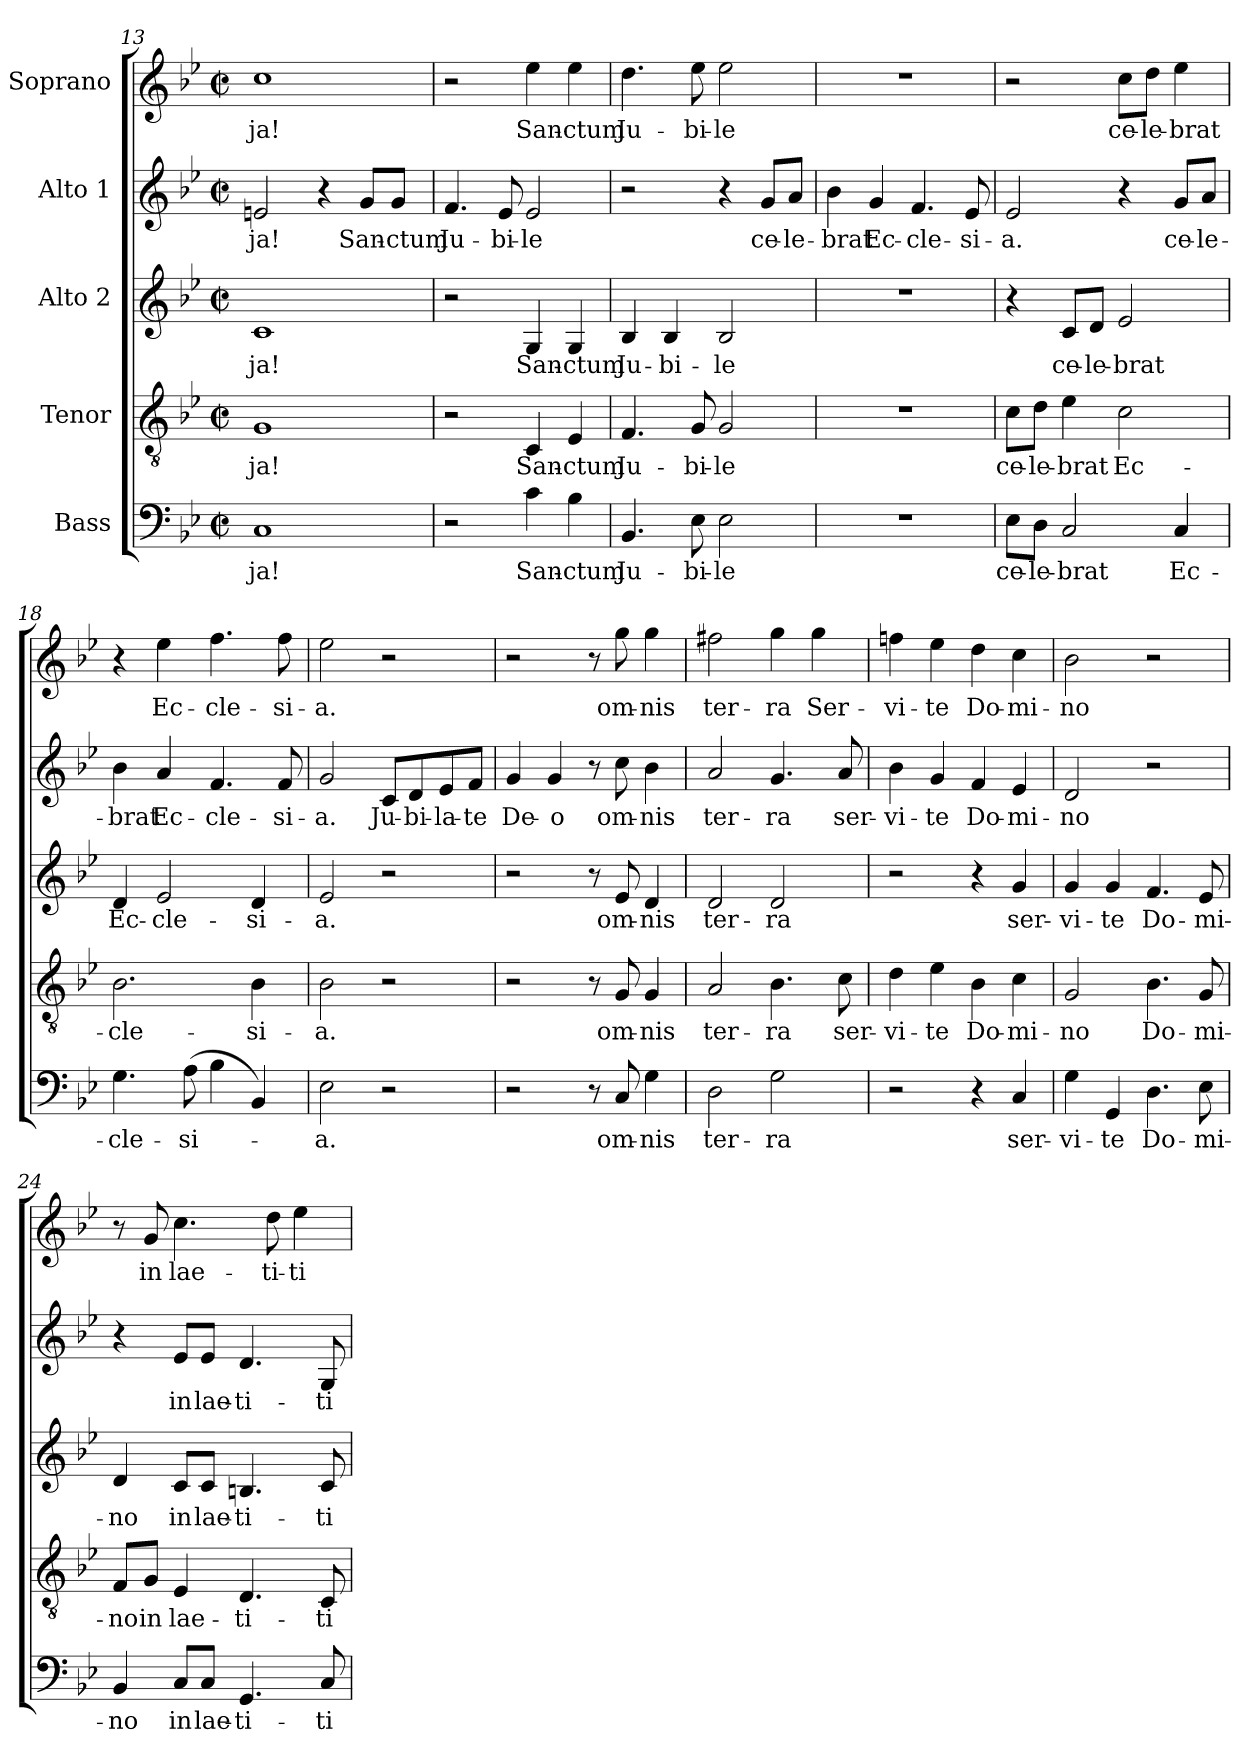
**kern	**text	**kern	**text	**kern	**text	**kern	**text	**kern	**text
*part5	*part5	*part4	*part4	*part3	*part3	*part2	*part2	*part1	*part1
*staff5	*staff5	*staff4	*staff4	*staff3	*staff3	*staff2	*staff2	*staff1	*staff1
*I"Bass	*	*I"Tenor	*	*I"Alto 2	*	*I"Alto 1	*	*I"Soprano	*
*clefF4	*	*clefGv2	*	*clefG2	*	*clefG2	*	*clefG2	*
*k[b-e-]	*	*k[b-e-]	*	*k[b-e-]	*	*k[b-e-]	*	*k[b-e-]	*
*B-:	*	*B-:	*	*B-:	*	*B-:	*	*B-:	*
*M2/2	*	*M2/2	*	*M2/2	*	*M2/2	*	*M2/2	*
*met(c|)	*	*met(c|)	*	*met(c|)	*	*met(c|)	*	*met(c|)	*
=13	=13	=13	=13	=13	=13	=13	=13	=13	=13
1C	-ja!	1G	-ja!	1c	-ja!	2en/	-ja!	1cc	-ja!
.	.	.	.	.	.	4r	.	.	.
.	.	.	.	.	.	8g/L	San-	.	.
.	.	.	.	.	.	8g/J	-ctum	.	.
=14	=14	=14	=14	=14	=14	=14	=14	=14	=14
2r	.	2r	.	2r	.	4.f/	Ju-	2r	.
.	.	.	.	.	.	8e-/	-bi-	.	.
4c\	San-	4C/	San-	4G/	San-	2e-/	-le	4ee-\	San-
4B-\	-ctum	4E-/	-ctum	4G/	-ctum	.	.	4ee-\	-ctum
=15	=15	=15	=15	=15	=15	=15	=15	=15	=15
4.BB-/	Ju-	4.F/	-Ju-	4B-/	Ju-	2r	.	4.dd\	Ju-
.	.	.	.	4B-/	-bi-	.	.	.	.
8E-\	-bi-	8G/	-bi-	.	.	.	.	8ee-\	-bi-
2E-\	-le	2G/	le	2B-/	-le	4r	.	2ee-\	-le
.	.	.	.	.	.	8g/L	ce-	.	.
.	.	.	.	.	.	8a/J	-le-	.	.
=16	=16	=16	=16	=16	=16	=16	=16	=16	=16
1r	.	1r	.	1r	.	4b-\	-brat	1r	.
.	.	.	.	.	.	4g/	Ec-	.	.
.	.	.	.	.	.	4.f/	-cle-	.	.
.	.	.	.	.	.	8e-/	-si-	.	.
=17	=17	=17	=17	=17	=17	=17	=17	=17	=17
8E-\L	ce-	8c\L	ce-	4r	.	2e-/	-a.	2r	.
8D\J	-le-	8d\J	-le-	.	.	.	.	.	.
2C/	-brat	4e-\	-brat	8c/L	ce-	.	.	.	.
.	.	.	.	8d/J	-le-	.	.	.	.
.	.	2c\	Ec-	2e-/	-brat	4r	.	8cc\L	ce-
.	.	.	.	.	.	.	.	8dd\J	-le-
4C/	Ec-	.	.	.	.	8g/L	ce-	4ee-\	-brat
.	.	.	.	.	.	8a/J	-le-	.	.
!!LO:LB:g=z
=18	=18	=18	=18	=18	=18	=18	=18	=18	=18
4.G\	-cle-	2.B-\	-cle-	4d/	Ec-	4b-\	-brat	4r	.
.	.	.	.	2e-/	-cle-	4a/	Ec-	4ee-\	Ec-
(8A\	-si-	.	.	.	.	.	.	.	.
4B-\	.	.	.	.	.	4.f/	-cle-	4.ff\	-cle-
4BB-/)	.	4B-\	-si-	4d/	-si-	.	.	.	.
.	.	.	.	.	.	8f/	-si-	8ff\	-si-
=19	=19	=19	=19	=19	=19	=19	=19	=19	=19
2E-\	-a.	2B-\	-a.	2e-/	-a.	2g/	-a.	2ee-\	-a.
2r	.	2r	.	2r	.	8c/L	Ju-	2r	.
.	.	.	.	.	.	8d/	-bi-	.	.
.	.	.	.	.	.	8e-/	-la-	.	.
.	.	.	.	.	.	8f/J	-te	.	.
=20	=20	=20	=20	=20	=20	=20	=20	=20	=20
2r	.	2r	.	2r	.	4g/	De-	2r	.
.	.	.	.	.	.	4g/	-o	.	.
8r	.	8r	.	8r	.	8r	.	8r	.
8C/	om-	8G/	om-	8e-/	om-	8cc\	om-	8gg\	om-
4G\	-nis	4G/	-nis	4d/	-nis	4b-\	-nis	4gg\	-nis
=21	=21	=21	=21	=21	=21	=21	=21	=21	=21
2D\	ter-	2A/	ter-	2d/	ter-	2a/	ter-	2ff#X\	ter-
2G\	-ra	4.B-\	-ra	2d/	-ra	4.g/	-ra	4gg\	-ra
.	.	.	.	.	.	.	.	4gg\	Ser-
.	.	8c\	ser-	.	.	8a/	ser-	.	.
=22	=22	=22	=22	=22	=22	=22	=22	=22	=22
2r	.	4d\	-vi-	2r	.	4b-\	-vi-	4ffn\	-vi-
.	.	4e-\	-te	.	.	4g/	-te	4ee-\	-te
4r	.	4B-\	Do-	4r	.	4f/	Do-	4dd\	Do-
4C/	ser-	4c\	-mi-	4g/	ser-	4e-/	-mi-	4cc\	-mi-
=23	=23	=23	=23	=23	=23	=23	=23	=23	=23
4G\	-vi-	2G/	-no	4g/	-vi-	2d/	-no	2b-\	-no
4GG/	-te	.	.	4g/	-te	.	.	.	.
4.D\	Do-	4.B-\	Do-	4.f/	Do-	2r	.	2r	.
8E-\	-mi-	8G/	-mi-	8e-/	-mi-	.	.	.	.
!!LO:LB:g=z
=24	=24	=24	=24	=24	=24	=24	=24	=24	=24
4BB-/	-no	8F/L	-no	4d/	-no	4r	.	8r	.
.	.	8G/J	in	.	.	.	.	8g/	in
8C/L	in	4E-/	lae-	8c/L	in	8e-/L	in	4.cc\	lae-
8C/J	lae-	.	.	8c/J	lae-	8e-/J	lae-	.	.
4.GG/	-ti-	4.D/	-ti-	4.Bn/	-ti-	4.d/	-ti-	.	.
.	.	.	.	.	.	.	.	8dd\	-ti-
.	.	.	.	.	.	.	.	4ee-\	-ti-
8C/	-ti-	8C/	-ti-	8c/	-ti-	8G/	-ti-	.	.
=	=	=	=	=	=	=	=	=	=
*-	*-	*-	*-	*-	*-	*-	*-	*-	*-
